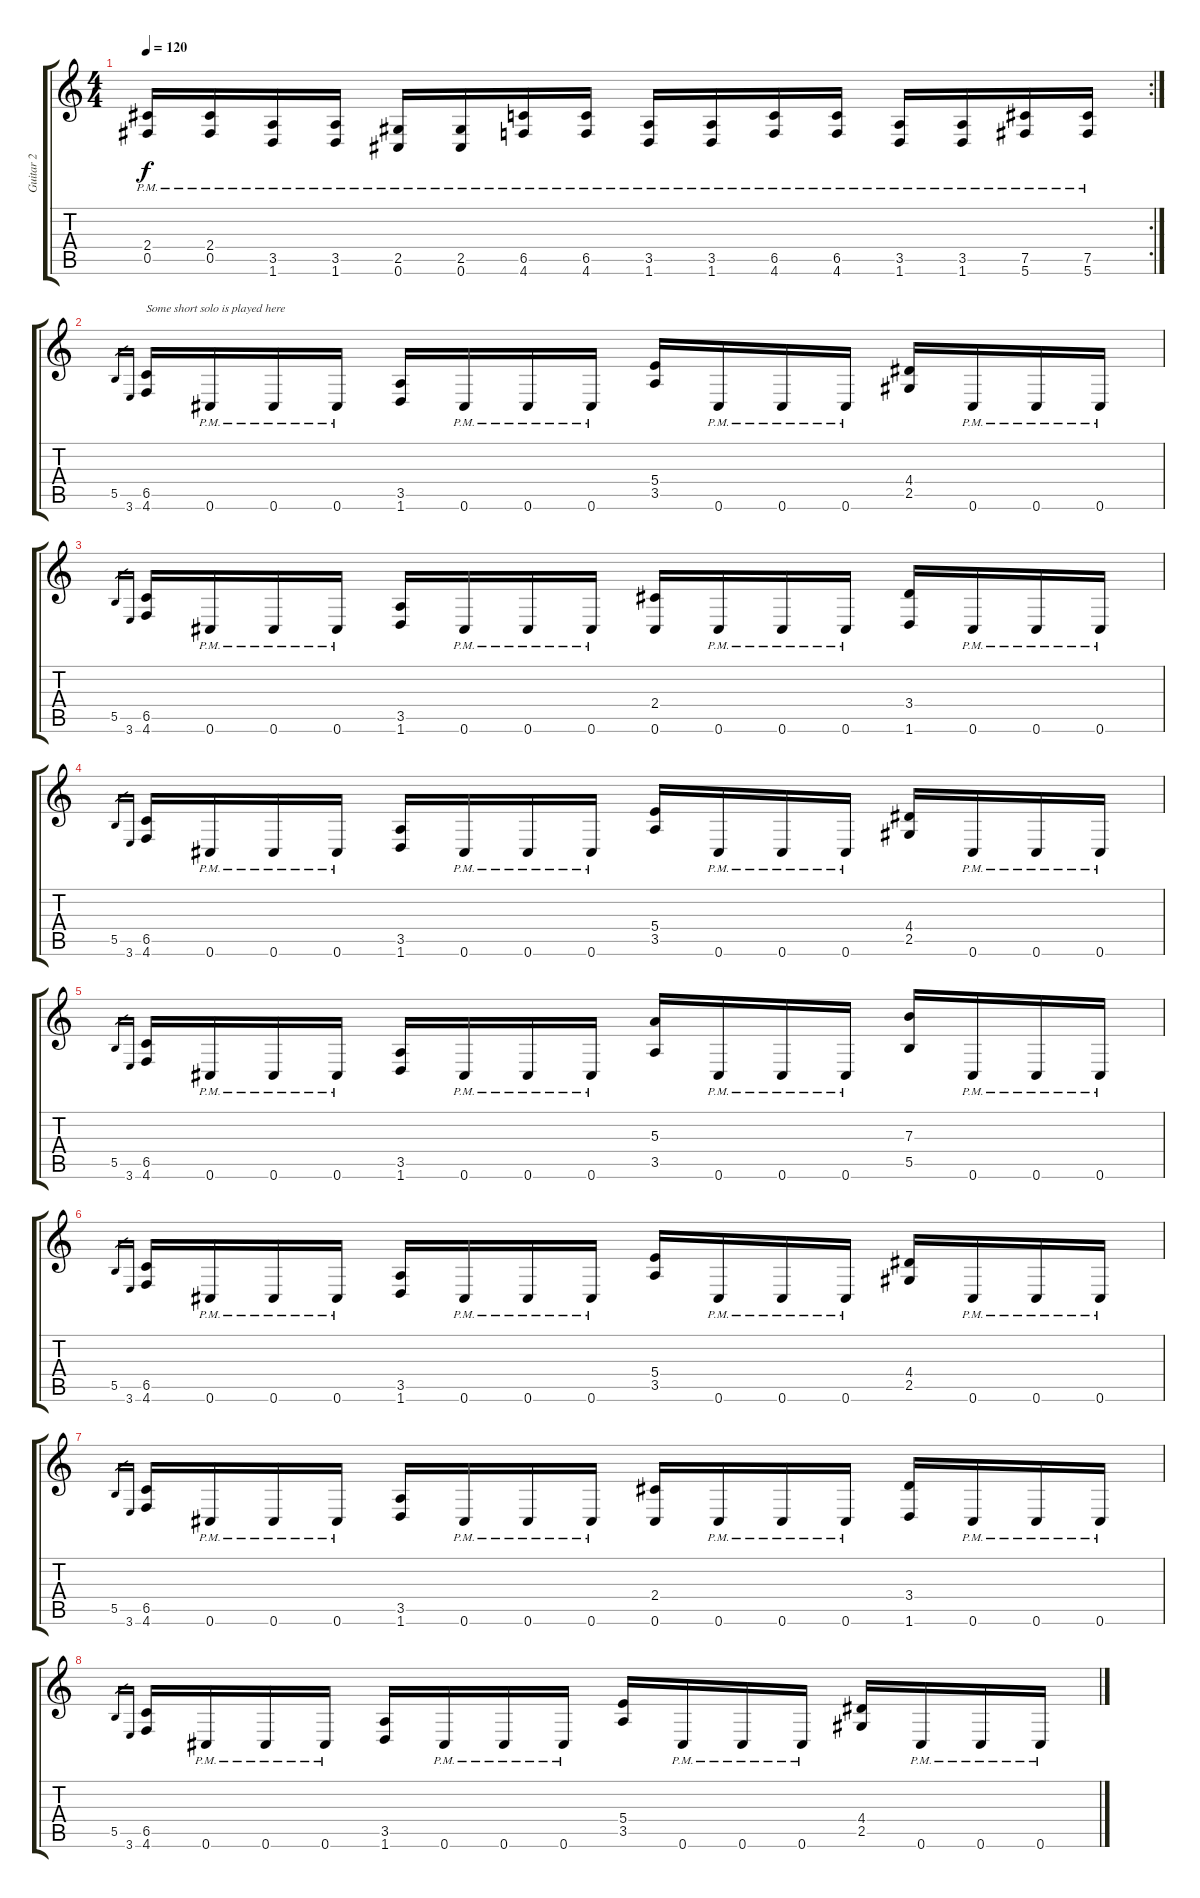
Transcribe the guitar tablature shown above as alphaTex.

\track ("Guitar 2" "Guitar 2") {instrument distortionguitar}
\staff {score tabs}
\tuning (Db4 Ab3 E3 B2 Gb2 Db2) {hide}
\rc 2
\ts (4 4)
\tempo 120
\clef g2
\ks c
(2.4{pm} 0.5{pm}).16{dy f} (2.4{pm} 0.5{pm}).16 (3.5{pm} 1.6{pm}).16 (3.5{pm} 1.6{pm}).16 (2.5{pm} 0.6{pm}).16 (2.5{pm} 0.6{pm}).16 (6.5{pm} 4.6{pm}).16 (6.5{pm} 4.6{pm}).16 (3.5{pm} 1.6{pm}).16 (3.5{pm} 1.6{pm}).16 (6.5{pm} 4.6{pm}).16 (6.5{pm} 4.6{pm}).16 (3.5{pm} 1.6{pm}).16 (3.5{pm} 1.6{pm}).16 (7.5{pm} 5.6{pm}).16 (7.5{pm} 5.6{pm}).16 |
5.5.16{gr} 3.6.16{gr} (6.5 4.6).16{txt "Some short solo is played here"} 0.6{pm}.16 0.6{pm}.16 0.6{pm}.16 (3.5 1.6).16 0.6{pm}.16 0.6{pm}.16 0.6{pm}.16 (5.4 3.5).16 0.6{pm}.16 0.6{pm}.16 0.6{pm}.16 (4.4 2.5).16 0.6{pm}.16 0.6{pm}.16 0.6{pm}.16 |
5.5.16{gr} 3.6.16{gr} (6.5 4.6).16 0.6{pm}.16 0.6{pm}.16 0.6{pm}.16 (3.5 1.6).16 0.6{pm}.16 0.6{pm}.16 0.6{pm}.16 (2.4 0.6).16 0.6{pm}.16 0.6{pm}.16 0.6{pm}.16 (3.4 1.6).16 0.6{pm}.16 0.6{pm}.16 0.6{pm}.16 |
5.5.16{gr} 3.6.16{gr} (6.5 4.6).16 0.6{pm}.16 0.6{pm}.16 0.6{pm}.16 (3.5 1.6).16 0.6{pm}.16 0.6{pm}.16 0.6{pm}.16 (5.4 3.5).16 0.6{pm}.16 0.6{pm}.16 0.6{pm}.16 (4.4 2.5).16 0.6{pm}.16 0.6{pm}.16 0.6{pm}.16 |
5.5.16{gr} 3.6.16{gr} (6.5 4.6).16 0.6{pm}.16 0.6{pm}.16 0.6{pm}.16 (3.5 1.6).16 0.6{pm}.16 0.6{pm}.16 0.6{pm}.16 (5.3 3.5).16 0.6{pm}.16 0.6{pm}.16 0.6{pm}.16 (7.3 5.5).16 0.6{pm}.16 0.6{pm}.16 0.6{pm}.16 |
5.5.16{gr} 3.6.16{gr} (6.5 4.6).16 0.6{pm}.16 0.6{pm}.16 0.6{pm}.16 (3.5 1.6).16 0.6{pm}.16 0.6{pm}.16 0.6{pm}.16 (5.4 3.5).16 0.6{pm}.16 0.6{pm}.16 0.6{pm}.16 (4.4 2.5).16 0.6{pm}.16 0.6{pm}.16 0.6{pm}.16 |
5.5.16{gr} 3.6.16{gr} (6.5 4.6).16 0.6{pm}.16 0.6{pm}.16 0.6{pm}.16 (3.5 1.6).16 0.6{pm}.16 0.6{pm}.16 0.6{pm}.16 (2.4 0.6).16 0.6{pm}.16 0.6{pm}.16 0.6{pm}.16 (3.4 1.6).16 0.6{pm}.16 0.6{pm}.16 0.6{pm}.16 |
5.5.16{gr} 3.6.16{gr} (6.5 4.6).16 0.6{pm}.16 0.6{pm}.16 0.6{pm}.16 (3.5 1.6).16 0.6{pm}.16 0.6{pm}.16 0.6{pm}.16 (5.4 3.5).16 0.6{pm}.16 0.6{pm}.16 0.6{pm}.16 (4.4 2.5).16 0.6{pm}.16 0.6{pm}.16 0.6{pm}.16
